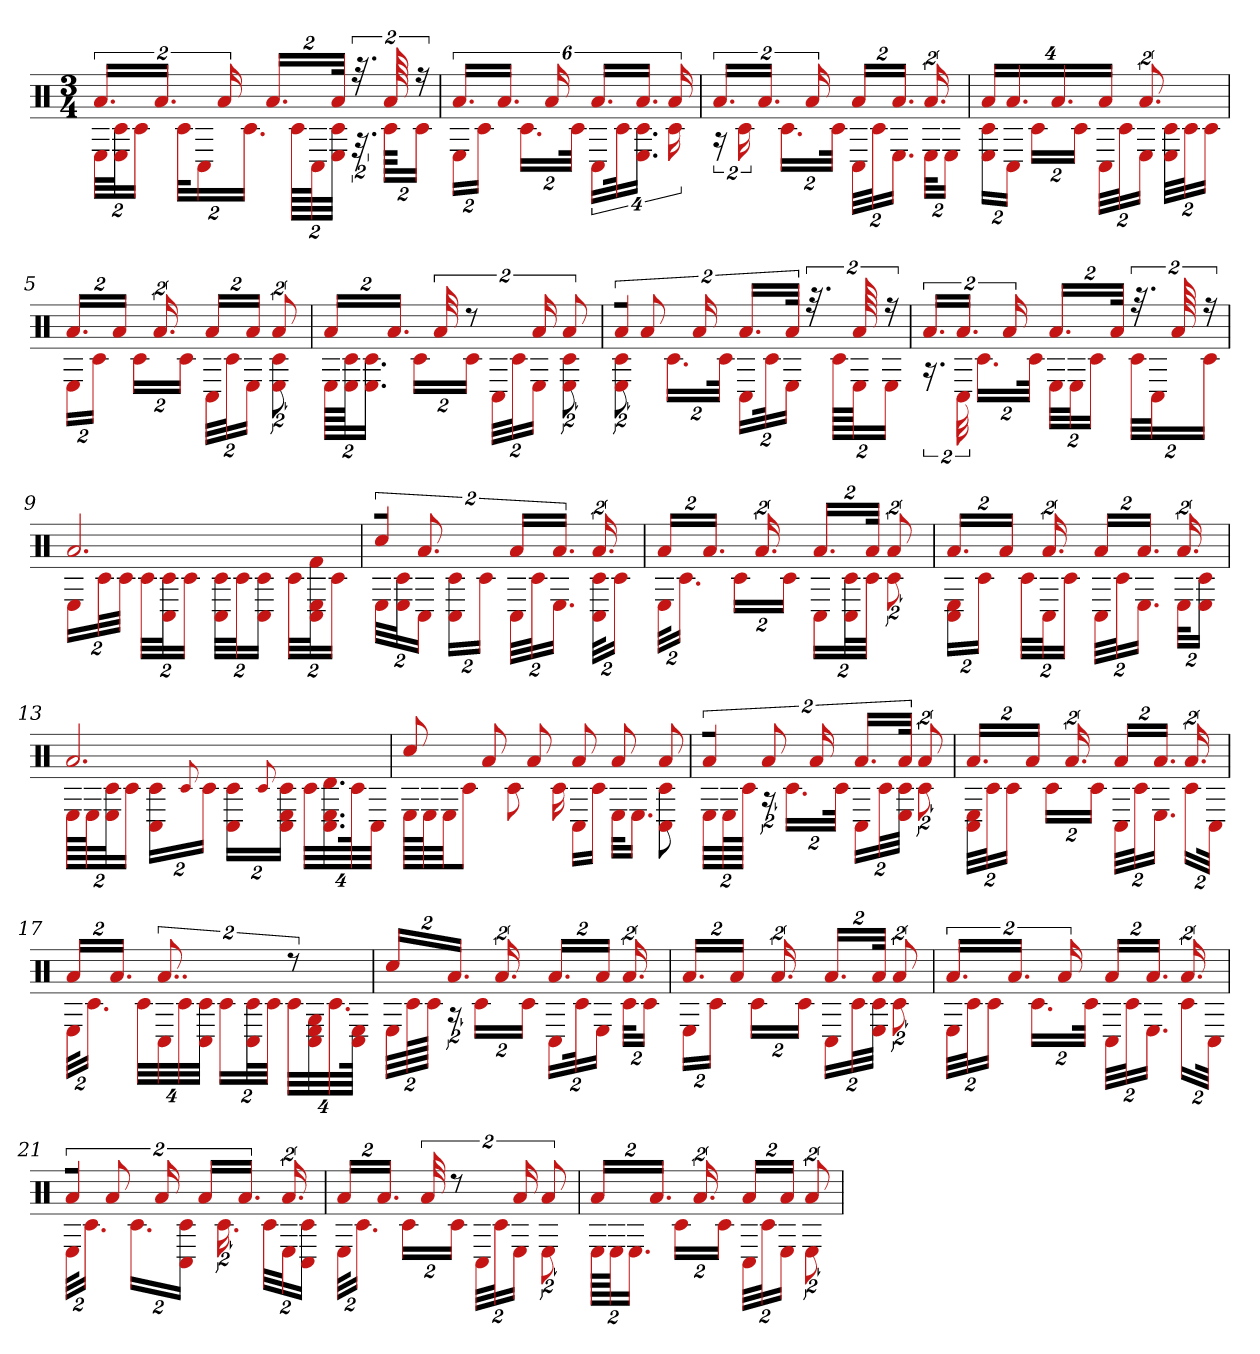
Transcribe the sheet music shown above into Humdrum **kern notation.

**kern
*part1
*staff1
*clefX
*k[]
*M3/4
=1
*^
32%3.aL	64%3ELL
.	64%3E 64%3c#J
.	32%3c#J
32%3.aJ	.
.	64%3c#KL
.	32%3C#
32%3a	.
.	32%3.c#J
32%3.aL	.
.	128%3c#LLL
.	128%3C#J
64%3aJk	64%3E 64%3c#JJ
64%3.r	64%3.r
128%3a	128%3c#KKL
32%3r	32%3c#J
=2	=2
32%3.aL	32%3EL
.	32%3c#J
32%3.aJ	.
.	32%3.c#L
32%3a	.
.	64%3c#Jk
32%3.aL	32%3C#L
.	64%3c#k
32%3.aJ	32%3.E 32%3.c#J
32%3a	32%3c#
=3	=3
32%3.aL	32%3r
.	32%3c#
32%3.aJ	.
.	32%3.c#L
32%3a	.
.	64%3c#Jk
32%3aL	64%3C#LL
.	64%3c#J
32%3.aJ	32%3.EJ
32%3.a	64%3EKL
.	32%3EJ
=4	=4
32%3aL	32%3E 32%3c#L
32%3.aJ	32%3C#J
.	32%3c#L
32%3.a	.
.	32%3c#J
32%3aJ	64%3C#LL
.	64%3c#J
16%3.a	32%3EJ
.	64%3E 64%3c#LL
.	64%3c#J
.	32%3c#J
=5	=5
32%3.aL	32%3EL
.	32%3c#J
32%3aJ	.
.	32%3c#L
32%3.a	.
.	32%3c#J
32%3aL	64%3C#LL
.	64%3c#J
32%3aJ	32%3EJ
16%3a	16%3E 16%3c#
=6	=6
32%3aL	128%3ELLL
.	128%3E 128%3c#JJ
.	32%3.E 32%3.c#J
32%3.aJ	.
.	32%3c#L
64%3a	.
16%3r	32%3c#J
.	64%3C#LL
.	64%3c#J
32%3a	32%3EJ
16%3a	16%3E 16%3c#
=7	=7
32%3aJ	16%3E 16%3c#
16%3a	.
.	32%3.c#L
32%3a	.
.	64%3c#Jk
32%3.aL	32%3C#L
.	64%3c#k
64%3aJk	32%3EJ
64%3.r	.
.	128%3c#LLL
128%3a	128%3EJJ
32%3r	32%3EJ
=8	=8
32%3.aL	32%3.r
32%3.aJ	64%3C#
.	32%3.c#L
32%3a	.
.	64%3c#Jk
32%3.aL	64%3ELL
.	64%3EJ
.	32%3c#J
64%3aJk	.
64%3.r	64%3c#LL
.	64%3C#J
128%3a	.
32%3r	32%3c#J
=9	=9
2.a	32%3EL
.	64%3c#L
.	64%3c#JJ
.	64%3c#LL
.	64%3C# 64%3c#J
.	32%3c#J
.	64%3C# 64%3c#LL
.	64%3c#J
.	32%3C# 32%3c#J
.	64%3c#LL
.	64%3E 64%3C# 64%3f#J
.	32%3c#J
=10	=10
32%3cc#J	64%3ELL
.	64%3E 64%3c#J
16%3.a	32%3C#J
.	32%3c# 32%3C#L
.	32%3c#J
32%3aL	64%3C#LL
.	64%3c#J
32%3.aJ	32%3.EJ
32%3.a	64%3C# 64%3c#KL
.	32%3c#J
=11	=11
32%3aL	64%3EKL
.	32%3.c#J
32%3.aJ	.
.	32%3c#L
32%3.a	.
.	32%3c#J
32%3.aL	32%3C#L
.	64%3c# 64%3C#L
64%3aJk	64%3c#JJ
16%3a	16%3c#
=12	=12
32%3.aL	32%3C# 32%3EL
.	32%3c#J
32%3aJ	.
.	64%3c#LL
32%3.a	64%3C#J
.	32%3c#J
32%3aL	64%3C#LL
.	64%3c#J
32%3.aJ	32%3.EJ
32%3.a	64%3EKL
.	32%3E 32%3c#J
=13	=13
2.a	128%3ELLL
.	128%3EJ
.	64%3E 64%3c#J
.	32%3c#J
.	32%3c# 32%3C#L
.	8qqc#
.	32%3c#J
.	32%3C# 32%3c#L
.	8qqc#
.	32%3C# 32%3E 32%3c#J
.	64%3c#LL
.	64%3.d 64%3.E 64%3.C#
.	128%3c#k
.	64%3C#JJ
=14	=14
8cc#	64ELLLL
.	64EJ
.	32EJJ
.	8c#J
8a	.
.	8c#
8a	.
.	16c#
8a	16C#LL
.	16c#JJ
8a	32EKLL
.	16.EJJ
8a	8C# 8c#
=15	=15
32%3aJ	64%3ELL
.	128%3EL
.	128%3c#JJJ
16%3a	32%3r
.	32%3.c#L
32%3a	.
.	64%3c#Jk
32%3.aL	32%3C#L
.	64%3c#L
64%3aJk	64%3E 64%3c#JJ
16%3a	16%3c#
=16	=16
32%3.aL	64%3C# 64%3ELL
.	64%3c#J
.	32%3c#J
32%3aJ	.
.	32%3c#L
32%3.a	.
.	32%3c#J
32%3aL	64%3C#LL
.	64%3c#J
32%3.aJ	32%3.EJ
32%3.a	32%3c#L
.	64%3C#Jk
=17	=17
32%3aL	64%3EKL
.	32%3.c#J
32%3.aJ	.
.	64%3c#LL
16%3..a	64%3C#
.	64%3c#
.	64%3C# 64%3c#JJ
.	32%3c#L
.	64%3c# 64%3C#L
.	64%3c#JJ
16%3r	64%3c#LL
.	64%3C# 64%3G 64%3E
.	64%3.c#
.	128%3C# 128%3EJJk
=18	=18
32%3cc#L	64%3ELL
.	128%3c#L
.	128%3c#JJJ
32%3.aJ	32%3r
.	32%3c#L
32%3.a	.
.	32%3c#J
32%3.aL	32%3C#L
.	64%3c#k
32%3aJ	32%3EJ
32%3.a	64%3c#KL
.	32%3c#J
=19	=19
32%3.aL	32%3EL
.	32%3c#J
32%3aJ	.
.	32%3c#L
32%3.a	.
.	32%3c#J
32%3.aL	32%3C#L
.	64%3c#L
64%3aJk	64%3E 64%3c#JJ
16%3a	16%3c#
=20	=20
32%3.aL	64%3ELL
.	64%3c#J
.	32%3c#J
32%3.aJ	.
.	32%3.c#L
32%3a	.
.	64%3c#Jk
32%3aL	64%3C#LL
.	64%3c#J
32%3.aJ	32%3.EJ
32%3.a	32%3c#L
.	64%3C#Jk
=21	=21
32%3aJ	64%3EKL
.	32%3.c#J
16%3a	.
.	32%3.c#L
32%3a	.
.	32%3c# 32%3C#J
32%3aL	.
.	32%3.c#
32%3.aJ	.
.	64%3c#LL
32%3.a	64%3EJ
.	32%3c# 32%3C#J
=22	=22
32%3aL	64%3EKL
.	32%3.c#J
32%3.aJ	.
.	32%3c#L
64%3a	.
16%3r	32%3c#J
.	64%3C#LL
.	64%3c#J
32%3a	32%3EJ
16%3a	16%3E
=23	=23
32%3aL	128%3ELLL
.	128%3EJJ
.	32%3.EJ
32%3.aJ	.
.	32%3c#L
32%3.a	.
.	32%3c#J
32%3aL	64%3C#LL
.	64%3c#J
32%3aJ	32%3EJ
16%3a	16%3E
*v	*v
=
*-
